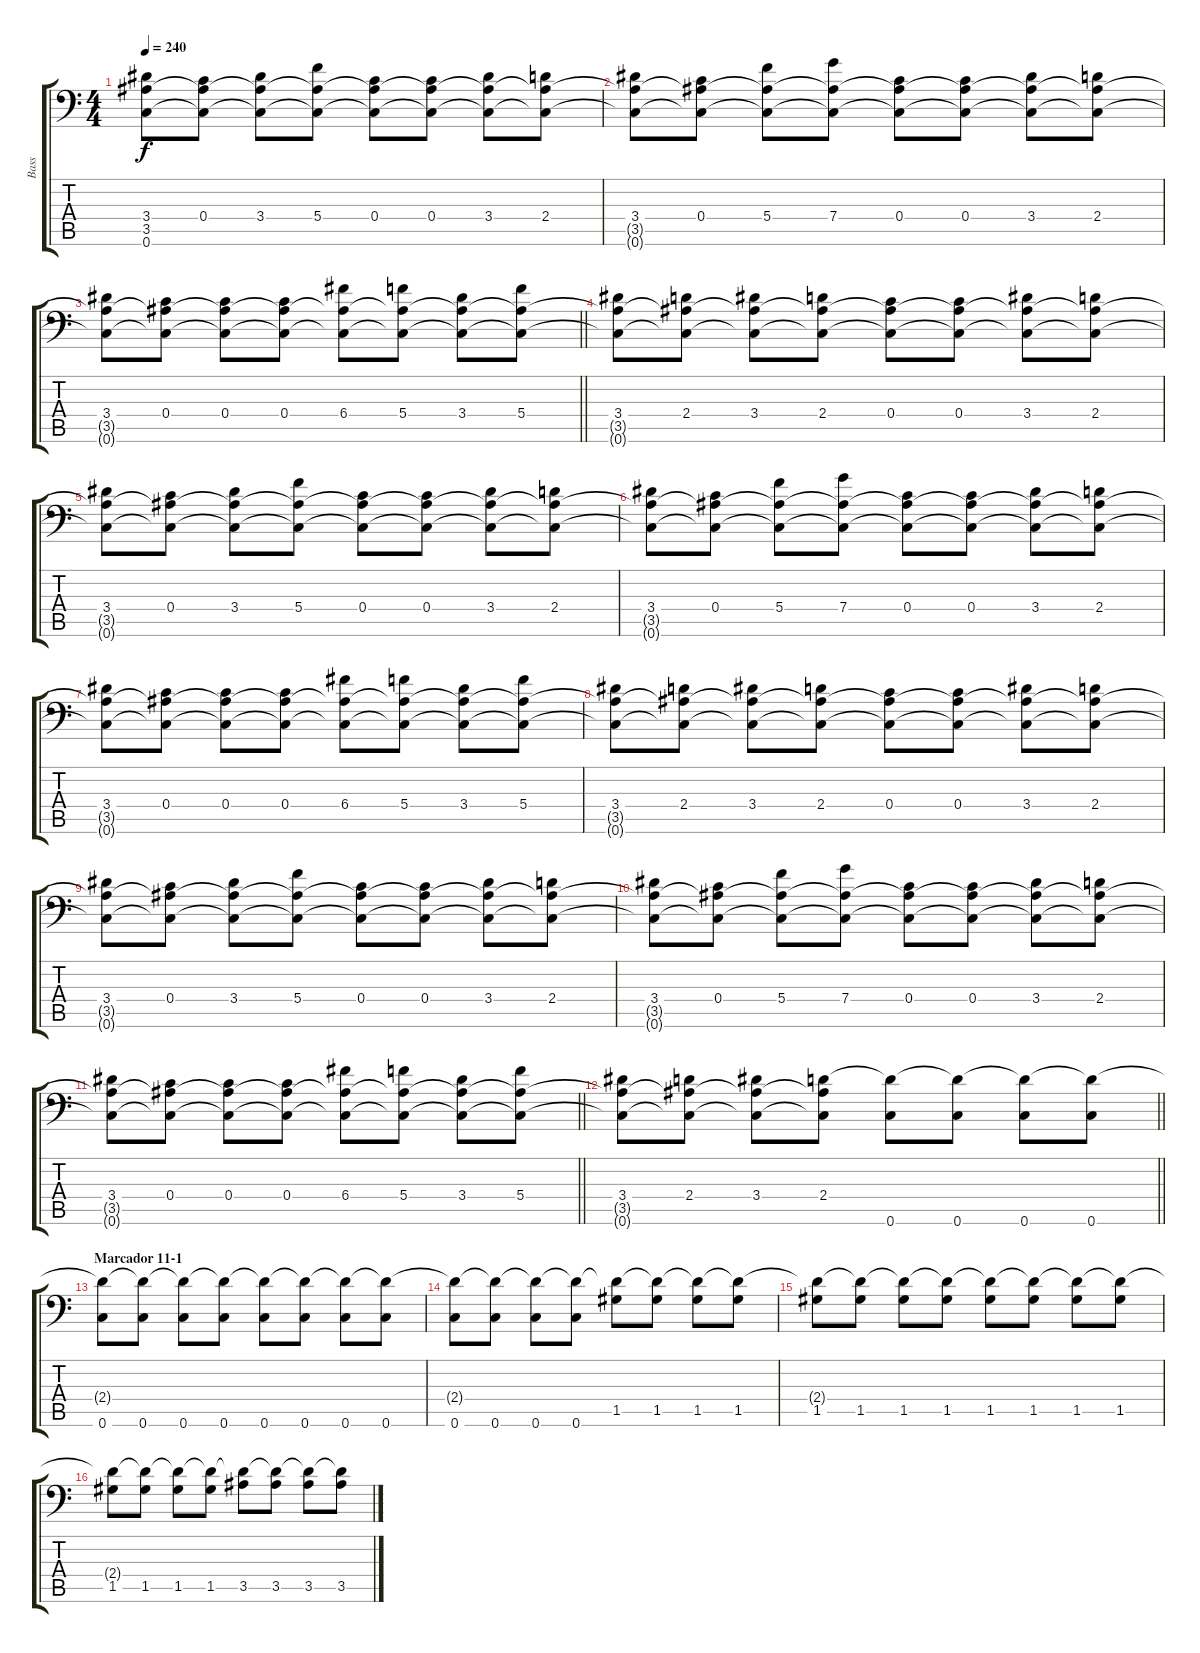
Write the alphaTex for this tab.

\track ("Bass" "Bass") {instrument electricbassfinger}
\staff {score tabs}
\tuning (D4 A3 F3 C3 G2 C2) {hide}
\ts (4 4)
\tempo 240
\clef f4
\ks c
(3.4 3.5{t} 0.6{t}).8{dy f} (0.4 3.5{t} 0.6{t}).8 (3.4 3.5{t} 0.6{t}).8 (5.4 3.5{t} 0.6{t}).8 (0.4 3.5{t} 0.6{t}).8 (0.4 3.5{t} 0.6{t}).8 (3.4 3.5{t} 0.6{t}).8 (2.4 3.5{t} 0.6{t}).8 |
(3.4 3.5{t} 0.6{t}).8 (0.4 3.5{t} 0.6{t}).8 (5.4 3.5{t} 0.6{t}).8 (7.4 3.5{t} 0.6{t}).8 (0.4 3.5{t} 0.6{t}).8 (0.4 3.5{t} 0.6{t}).8 (3.4 3.5{t} 0.6{t}).8 (2.4 3.5{t} 0.6{t}).8 |
\barLineRight lightlight
(3.4 3.5{t} 0.6{t}).8 (0.4 3.5{t} 0.6{t}).8 (0.4 3.5{t} 0.6{t}).8 (0.4 3.5{t} 0.6{t}).8 (6.4 3.5{t} 0.6{t}).8 (5.4 3.5{t} 0.6{t}).8 (3.4 3.5{t} 0.6{t}).8 (5.4 3.5{t} 0.6{t}).8 |
(3.4 3.5{t} 0.6{t}).8 (2.4 3.5{t} 0.6{t}).8 (3.4 3.5{t} 0.6{t}).8 (2.4 3.5{t} 0.6{t}).8 (0.4 3.5{t} 0.6{t}).8 (0.4 3.5{t} 0.6{t}).8 (3.4 3.5{t} 0.6{t}).8 (2.4 3.5{t} 0.6{t}).8 |
(3.4 3.5{t} 0.6{t}).8 (0.4 3.5{t} 0.6{t}).8 (3.4 3.5{t} 0.6{t}).8 (5.4 3.5{t} 0.6{t}).8 (0.4 3.5{t} 0.6{t}).8 (0.4 3.5{t} 0.6{t}).8 (3.4 3.5{t} 0.6{t}).8 (2.4 3.5{t} 0.6{t}).8 |
(3.4 3.5{t} 0.6{t}).8 (0.4 3.5{t} 0.6{t}).8 (5.4 3.5{t} 0.6{t}).8 (7.4 3.5{t} 0.6{t}).8 (0.4 3.5{t} 0.6{t}).8 (0.4 3.5{t} 0.6{t}).8 (3.4 3.5{t} 0.6{t}).8 (2.4 3.5{t} 0.6{t}).8 |
(3.4 3.5{t} 0.6{t}).8 (0.4 3.5{t} 0.6{t}).8 (0.4 3.5{t} 0.6{t}).8 (0.4 3.5{t} 0.6{t}).8 (6.4 3.5{t} 0.6{t}).8 (5.4 3.5{t} 0.6{t}).8 (3.4 3.5{t} 0.6{t}).8 (5.4 3.5{t} 0.6{t}).8 |
(3.4 3.5{t} 0.6{t}).8 (2.4 3.5{t} 0.6{t}).8 (3.4 3.5{t} 0.6{t}).8 (2.4 3.5{t} 0.6{t}).8 (0.4 3.5{t} 0.6{t}).8 (0.4 3.5{t} 0.6{t}).8 (3.4 3.5{t} 0.6{t}).8 (2.4 3.5{t} 0.6{t}).8 |
(3.4 3.5{t} 0.6{t}).8 (0.4 3.5{t} 0.6{t}).8 (3.4 3.5{t} 0.6{t}).8 (5.4 3.5{t} 0.6{t}).8 (0.4 3.5{t} 0.6{t}).8 (0.4 3.5{t} 0.6{t}).8 (3.4 3.5{t} 0.6{t}).8 (2.4 3.5{t} 0.6{t}).8 |
(3.4 3.5{t} 0.6{t}).8 (0.4 3.5{t} 0.6{t}).8 (5.4 3.5{t} 0.6{t}).8 (7.4 3.5{t} 0.6{t}).8 (0.4 3.5{t} 0.6{t}).8 (0.4 3.5{t} 0.6{t}).8 (3.4 3.5{t} 0.6{t}).8 (2.4 3.5{t} 0.6{t}).8 |
\barLineRight lightlight
(3.4 3.5{t} 0.6{t}).8 (0.4 3.5{t} 0.6{t}).8 (0.4 3.5{t} 0.6{t}).8 (0.4 3.5{t} 0.6{t}).8 (6.4 3.5{t} 0.6{t}).8 (5.4 3.5{t} 0.6{t}).8 (3.4 3.5{t} 0.6{t}).8 (5.4 3.5{t} 0.6{t}).8 |
\barLineRight lightlight
(3.4 3.5{t} 0.6{t}).8 (2.4 3.5{t} 0.6{t}).8 (3.4 3.5{t} 0.6{t}).8 (2.4 3.5{t} 0.6{t}).8 (2.4{t} 0.6).8 (2.4{t} 0.6).8 (2.4{t} 0.6).8 (2.4{t} 0.6).8 |
\section ("" "Marcador 11-1")
(2.4{t} 0.6).8 (2.4{t} 0.6).8 (2.4{t} 0.6).8 (2.4{t} 0.6).8 (2.4{t} 0.6).8 (2.4{t} 0.6).8 (2.4{t} 0.6).8 (2.4{t} 0.6).8 |
(2.4{t} 0.6).8 (2.4{t} 0.6).8 (2.4{t} 0.6).8 (2.4{t} 0.6).8 (2.4{t} 1.5).8 (2.4{t} 1.5).8 (2.4{t} 1.5).8 (2.4{t} 1.5).8 |
(2.4{t} 1.5).8 (2.4{t} 1.5).8 (2.4{t} 1.5).8 (2.4{t} 1.5).8 (2.4{t} 1.5).8 (2.4{t} 1.5).8 (2.4{t} 1.5).8 (2.4{t} 1.5).8 |
(2.4{t} 1.5).8 (2.4{t} 1.5).8 (2.4{t} 1.5).8 (2.4{t} 1.5).8 (2.4{t} 3.5).8 (2.4{t} 3.5).8 (2.4{t} 3.5).8 (2.4{t} 3.5).8
